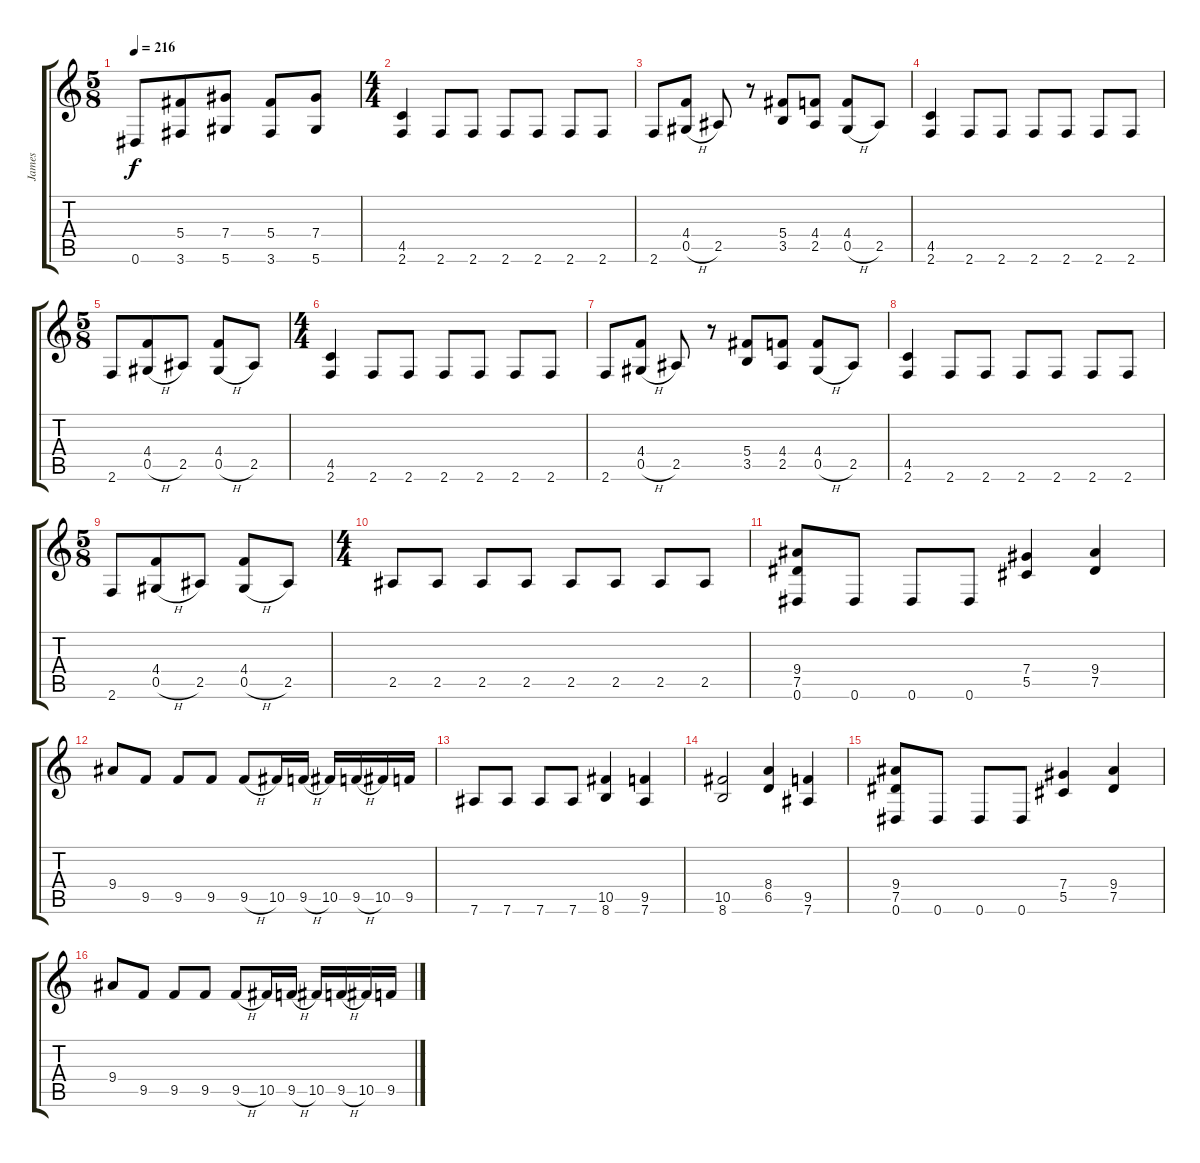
\track ("James" "James") {instrument distortionguitar}
\staff {score tabs}
\tuning (Eb4 Bb3 Gb3 Db3 Ab2 Eb2) {hide}
\ts (5 8)
\tempo 216
\clef g2
\ks c
0.6.8{dy f} (5.4 3.6).8 (7.4 5.6).8 (5.4 3.6).8 (7.4 5.6).8 |
\ts (4 4)
(4.5 2.6).4 2.6.8 2.6.8 2.6.8 2.6.8 2.6.8 2.6.8 |
2.6.8 (4.4 0.5{h}).8 2.5.8 r.8 (5.4 3.5).8 (4.4 2.5).8 (4.4 0.5{h}).8 2.5.8 |
(4.5 2.6).4 2.6.8 2.6.8 2.6.8 2.6.8 2.6.8 2.6.8 |
\ts (5 8)
2.6.8 (4.4 0.5{h}).8 2.5.8 (4.4 0.5{h}).8 2.5.8 |
\ts (4 4)
(4.5 2.6).4 2.6.8 2.6.8 2.6.8 2.6.8 2.6.8 2.6.8 |
2.6.8 (4.4 0.5{h}).8 2.5.8 r.8 (5.4 3.5).8 (4.4 2.5).8 (4.4 0.5{h}).8 2.5.8 |
(4.5 2.6).4 2.6.8 2.6.8 2.6.8 2.6.8 2.6.8 2.6.8 |
\ts (5 8)
2.6.8 (4.4 0.5{h}).8 2.5.8 (4.4 0.5{h}).8 2.5.8 |
\ts (4 4)
2.5.8 2.5.8 2.5.8 2.5.8 2.5.8 2.5.8 2.5.8 2.5.8 |
(9.4 7.5 0.6).8 0.6.8 0.6.8 0.6.8 (7.4 5.5).4 (9.4 7.5).4 |
9.4.8 9.5.8 9.5.8 9.5.8 9.5{h}.8 10.5.16 9.5{h}.16 10.5.16 9.5{h}.16 10.5.16 9.5.16 |
7.6.8 7.6.8 7.6.8 7.6.8 (10.5 8.6).4 (9.5 7.6).4 |
(10.5 8.6).2 (8.4 6.5).4 (9.5 7.6).4 |
(9.4 7.5 0.6).8 0.6.8 0.6.8 0.6.8 (7.4 5.5).4 (9.4 7.5).4 |
9.4.8 9.5.8 9.5.8 9.5.8 9.5{h}.8 10.5.16 9.5{h}.16 10.5.16 9.5{h}.16 10.5.16 9.5.16
